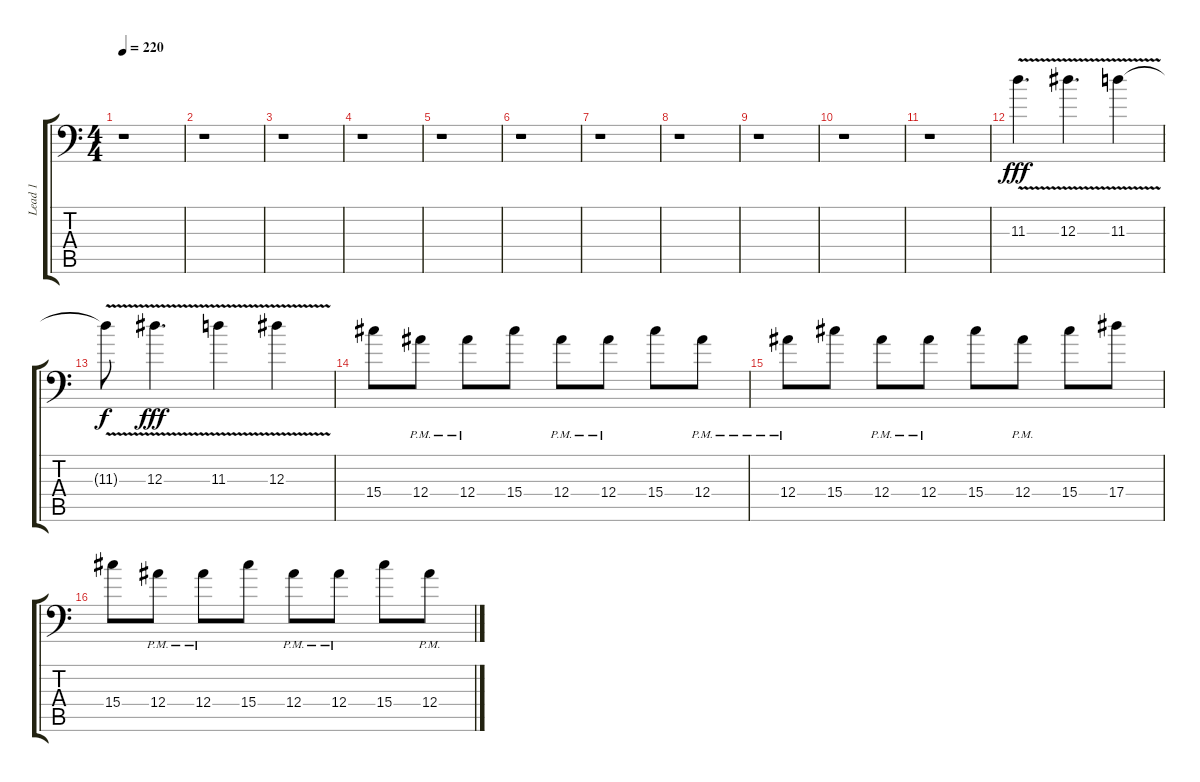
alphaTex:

\track ("Lead 1" "Lead 1") {instrument distortionguitar}
\staff {score tabs}
\tuning (C4 G3 Eb3 Bb2 F2 Bb1) {hide}
\ts (4 4)
\tempo 220
\clef f4
\ks c
r.1{dy fff} |
r.1 |
r.1 |
r.1 |
r.1 |
r.1 |
r.1 |
r.1 |
r.1 |
r.1 |
r.1 |
11.3{v}.4{d} 12.3{v}.4{d} 11.3{v}.4 |
11.3{t}.8{dy f} 12.3{v}.4{d dy fff} 11.3{v}.4 12.3{v}.4 |
15.4.8{volume 12} 12.4{pm}.8 12.4{pm}.8 15.4.8 12.4{pm}.8 12.4{pm}.8 15.4.8 12.4{pm}.8 |
12.4{pm}.8 15.4.8 12.4{pm}.8 12.4{pm}.8 15.4.8 12.4{pm}.8 15.4.8 17.4.8 |
15.4.8 12.4{pm}.8 12.4{pm}.8 15.4.8 12.4{pm}.8 12.4{pm}.8 15.4.8 12.4{pm}.8
